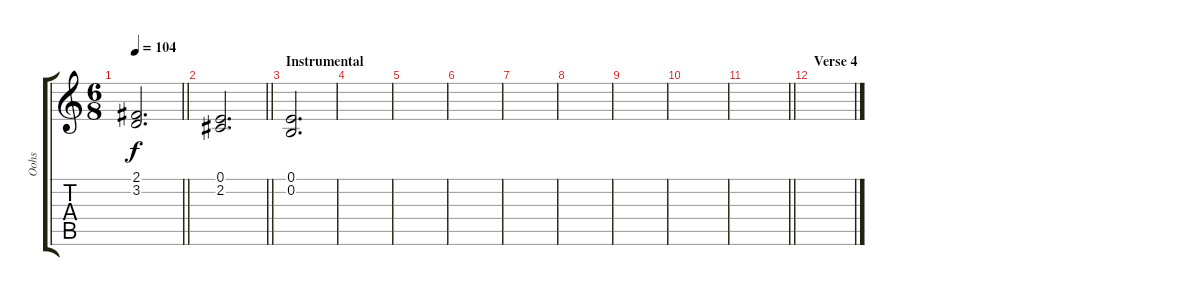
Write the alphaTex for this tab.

\track ("Oohs" "Oohs") {instrument voiceoohs}
\staff {score tabs}
\tuning (E4 B3 G3 D3 A2 E2) {hide}
\ts (6 8)
\tempo 104
\clef g2
\barLineRight lightlight
\ks c
(2.1 3.2).2{d dy f} |
\section ("" "")
\barLineRight lightlight
(0.1 2.2).2{d} |
\section ("" "Instrumental")
(0.1 0.2).2{d} |
|
|
|
|
|
|
|
\barLineRight lightlight
|
\section ("" "Verse 4")
